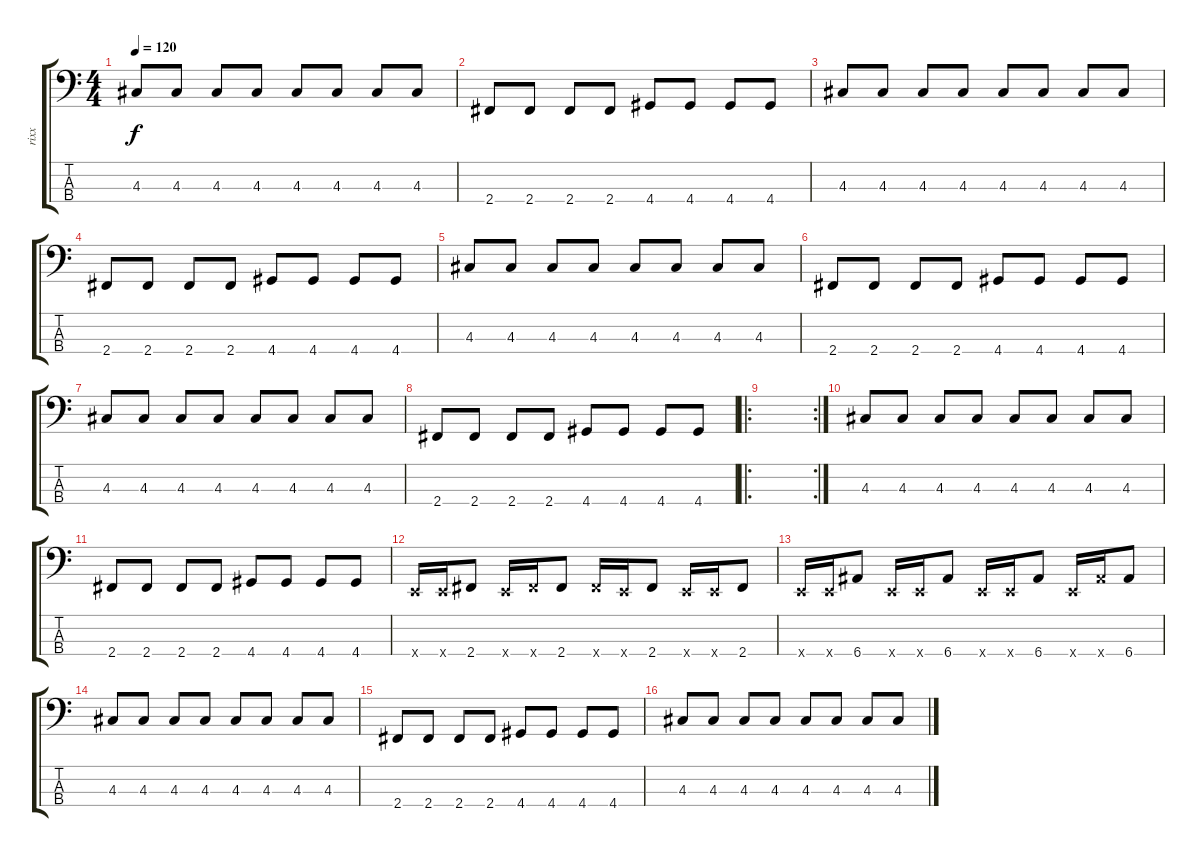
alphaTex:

\track ("rixx" "rixx") {instrument electricbassfinger}
\staff {score tabs}
\tuning (G2 D2 A1 E1) {hide}
\ts (4 4)
\tempo 120
\clef f4
\ks c
4.3.8{dy f} 4.3.8 4.3.8 4.3.8 4.3.8 4.3.8 4.3.8 4.3.8 |
2.4.8 2.4.8 2.4.8 2.4.8 4.4.8 4.4.8 4.4.8 4.4.8 |
4.3.8 4.3.8 4.3.8 4.3.8 4.3.8 4.3.8 4.3.8 4.3.8 |
2.4.8 2.4.8 2.4.8 2.4.8 4.4.8 4.4.8 4.4.8 4.4.8 |
4.3.8 4.3.8 4.3.8 4.3.8 4.3.8 4.3.8 4.3.8 4.3.8 |
2.4.8 2.4.8 2.4.8 2.4.8 4.4.8 4.4.8 4.4.8 4.4.8 |
4.3.8 4.3.8 4.3.8 4.3.8 4.3.8 4.3.8 4.3.8 4.3.8 |
2.4.8 2.4.8 2.4.8 2.4.8 4.4.8 4.4.8 4.4.8 4.4.8 |
\ro
\rc 2
|
4.3.8 4.3.8 4.3.8 4.3.8 4.3.8 4.3.8 4.3.8 4.3.8 |
2.4.8 2.4.8 2.4.8 2.4.8 4.4.8 4.4.8 4.4.8 4.4.8 |
0.4{x}.16 0.4{x}.16 2.4.8 0.4{x}.16 2.4{x}.16 2.4.8 2.4{x}.16 0.4{x}.16 2.4.8 0.4{x}.16 0.4{x}.16 2.4.8 |
0.4{x}.16 0.4{x}.16 6.4.8 0.4{x}.16 0.4{x}.16 6.4.8 0.4{x}.16 0.4{x}.16 6.4.8 0.4{x}.16 6.4{x}.16 6.4.8 |
4.3.8 4.3.8 4.3.8 4.3.8 4.3.8 4.3.8 4.3.8 4.3.8 |
2.4.8 2.4.8 2.4.8 2.4.8 4.4.8 4.4.8 4.4.8 4.4.8 |
4.3.8 4.3.8 4.3.8 4.3.8 4.3.8 4.3.8 4.3.8 4.3.8
